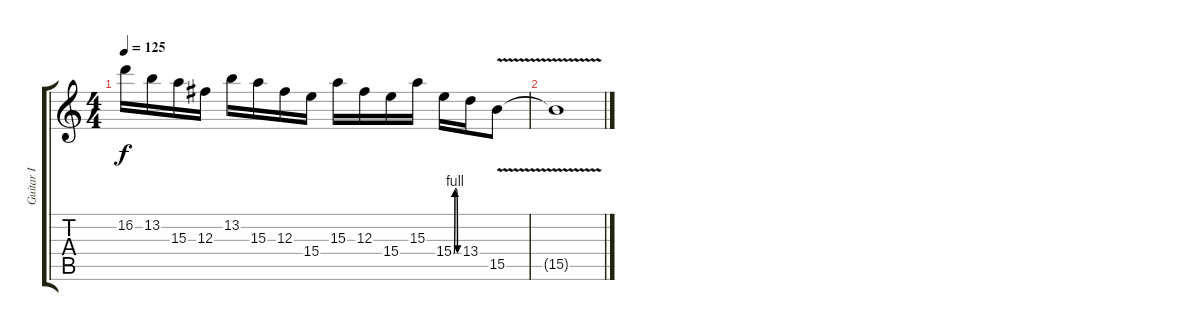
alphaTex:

\track ("Guitar I" "Guitar I") {instrument distortionguitar}
\staff {score tabs}
\tuning (Eb4 Bb3 Gb3 Db3 Ab2 Eb2) {hide}
\ts (4 4)
\tempo 125
\clef g2
\ks c
16.2{t}.16{dy f} 13.2.16 15.3.16 12.3.16 13.2.16 15.3.16 12.3.16 15.4.16 15.3.16 12.3.16 15.4.16 15.3.16 15.4{be (custom 0 0 15 4 30 4 45 0 60 0)}.16 13.4.16 15.5{v}.8 |
15.5{t}.1
